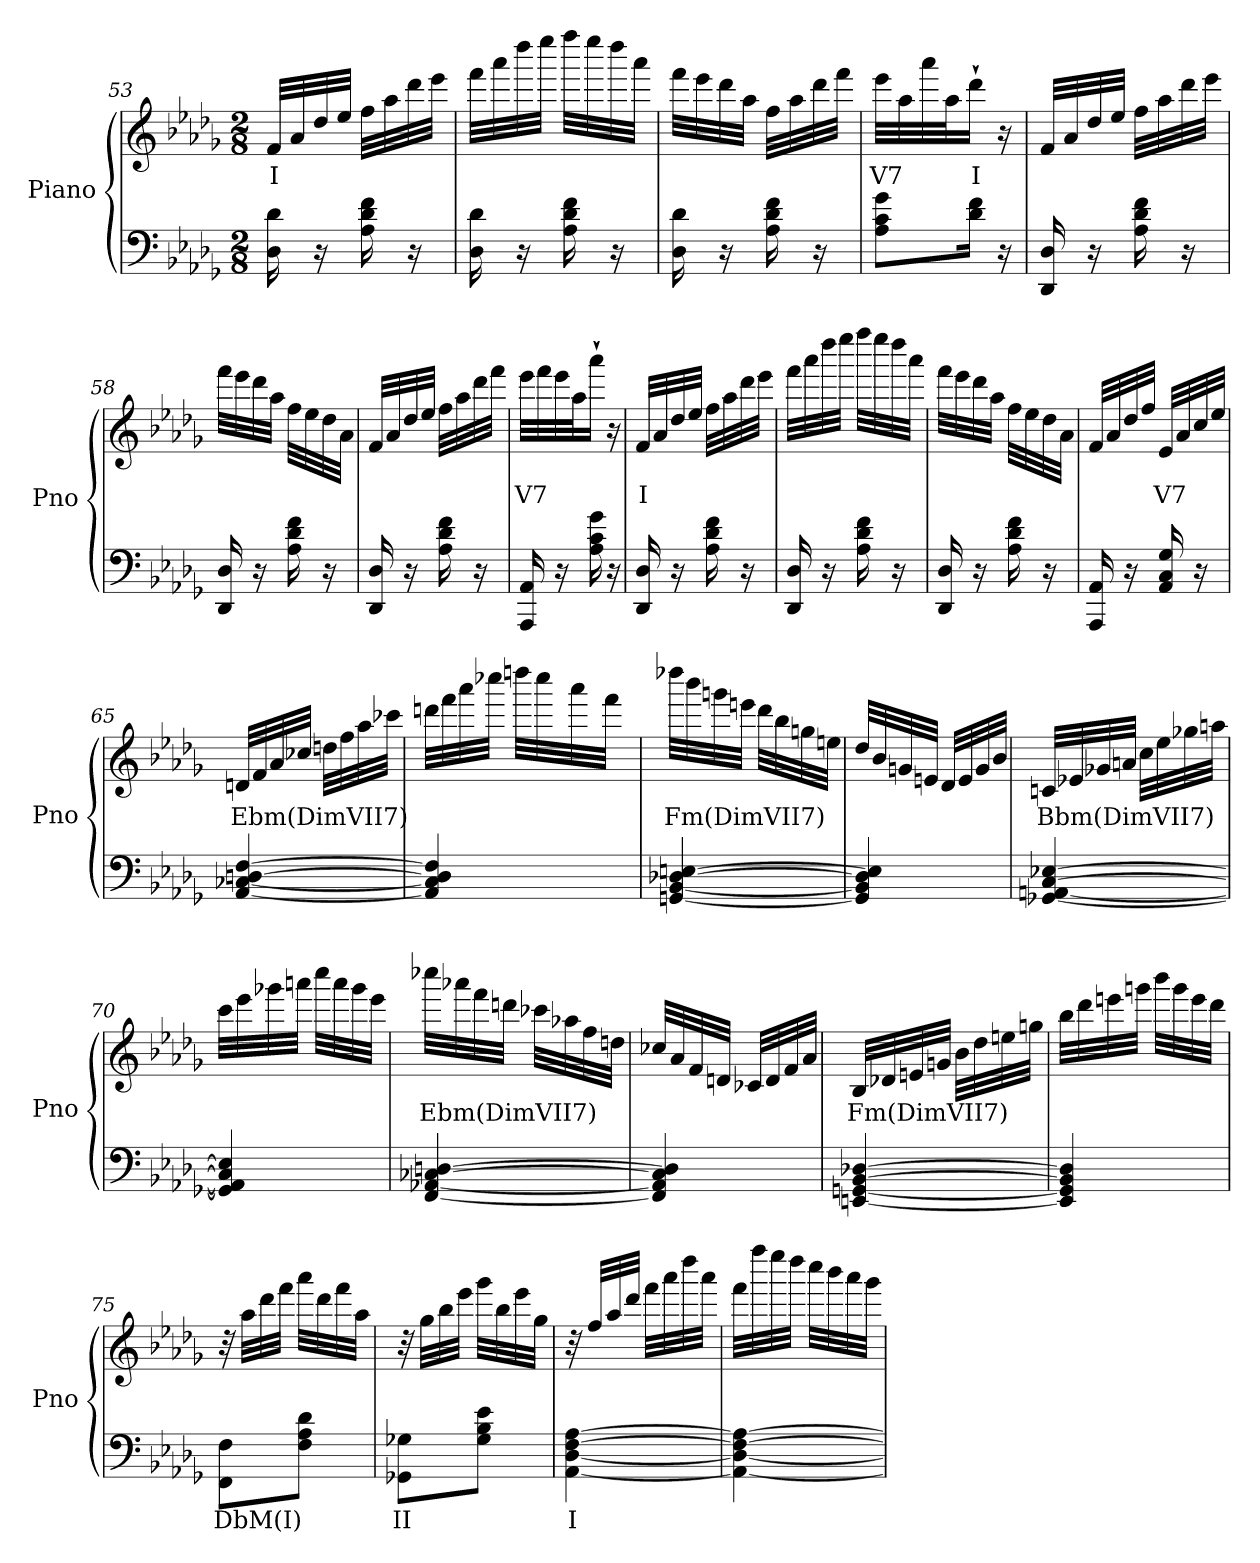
**kern	**text	**kern	**text
*part1	*part1	*part1	*part1
*staff2	*staff2	*staff1	*staff1
*I"Piano	*	*	*
*I'Pno	*	*	*
!!LO:LB:g=z
*clefF4	*	*clefG2	*
*k[b-e-a-d-g-]	*	*k[b-e-a-d-g-]	*
*D-:	*	*D-:	*
*M2/8	*	*M2/8	*
=53	=53	=53	=53
!	!	!	!LO:LY:b
16D-\ 16d-\	.	32f/LLL	I
.	.	32a-/	.
16r	.	32dd-/	.
.	.	32ee-/JJJ	.
16A-\ 16d-\ 16f\	.	32ff\LLL	.
.	.	32aa-\	.
16r	.	32ddd-\	.
.	.	32eee-\JJJ	.
=54	=54	=54	=54
16D-\ 16d-\	.	32fff\LLL	.
.	.	32aaa-\	.
16r	.	32dddd-\	.
.	.	32eeee-\JJJ	.
16A-\ 16d-\ 16f\	.	32ffff\LLL	.
.	.	32eeee-\	.
16r	.	32dddd-\	.
.	.	32aaa-\JJJ	.
=55	=55	=55	=55
16D-\ 16d-\	.	32fff\LLL	.
.	.	32eee-\	.
16r	.	32ddd-\	.
.	.	32aa-\JJJ	.
16A-\ 16d-\ 16f\	.	32ff\LLL	.
.	.	32aa-\	.
16r	.	32ddd-\	.
.	.	32fff\JJJ	.
=56	=56	=56	=56
!	!	!	!LO:LY:b
8A-\ 8c\ 8g-\L	.	32eee-\LLL	V7
.	.	32aa-\	.
.	.	32aaa-\	.
.	.	32aa-\J	.
!	!	!	!LO:LY:b
16d-\ 16f\Jk	.	16ddd-`\JJ	I
16r	.	16r	.
!!LO:LB:g=z
=57	=57	=57	=57
16DD-/ 16D-/	.	32f/LLL	.
.	.	32a-/	.
16r	.	32dd-/	.
.	.	32ee-/JJJ	.
16A-\ 16d-\ 16f\	.	32ff\LLL	.
.	.	32aa-\	.
16r	.	32ddd-\	.
.	.	32eee-\JJJ	.
=58	=58	=58	=58
16DD-/ 16D-/	.	32fff\LLL	.
.	.	32eee-\	.
16r	.	32ddd-\	.
.	.	32aa-\JJJ	.
16A-\ 16d-\ 16f\	.	32ff\LLL	.
.	.	32ee-\	.
16r	.	32dd-\	.
.	.	32a-\JJJ	.
=59	=59	=59	=59
16DD-/ 16D-/	.	32f/LLL	.
.	.	32a-/	.
16r	.	32dd-/	.
.	.	32ee-/JJJ	.
16A-\ 16d-\ 16f\	.	32ff\LLL	.
.	.	32aa-\	.
16r	.	32ddd-\	.
.	.	32fff\JJJ	.
=60	=60	=60	=60
!	!	!	!LO:LY:b
16AAA-/ 16AA-/	.	32eee-\LLL	V7
.	.	32fff\	.
16r	.	32eee-\	.
.	.	32aa-\J	.
16A-\ 16c\ 16g-\	.	16aaa-`\JJ	.
16r	.	16r	.
!!LO:LB:g=z
=61	=61	=61	=61
!	!	!	!LO:LY:b
16DD-/ 16D-/	.	32f/LLL	I
.	.	32a-/	.
16r	.	32dd-/	.
.	.	32ee-/JJJ	.
16A-\ 16d-\ 16f\	.	32ff\LLL	.
.	.	32aa-\	.
16r	.	32ddd-\	.
.	.	32eee-\JJJ	.
=62	=62	=62	=62
16DD-/ 16D-/	.	32fff\LLL	.
.	.	32aaa-\	.
16r	.	32dddd-\	.
.	.	32eeee-\JJJ	.
16A-\ 16d-\ 16f\	.	32ffff\LLL	.
.	.	32eeee-\	.
16r	.	32dddd-\	.
.	.	32aaa-\JJJ	.
=63	=63	=63	=63
16DD-/ 16D-/	.	32fff\LLL	.
.	.	32eee-\	.
16r	.	32ddd-\	.
.	.	32aa-\JJJ	.
16A-\ 16d-\ 16f\	.	32ff\LLL	.
.	.	32ee-\	.
16r	.	32dd-\	.
.	.	32a-\JJJ	.
=64	=64	=64	=64
16AAA-/ 16AA-/	.	32f/LLL	.
.	.	32a-/	.
16r	.	32dd-/	.
.	.	32ff/JJJ	.
!	!	!	!LO:LY:b
16AA-/ 16C/ 16G-/	.	32e-/LLL	V7
.	.	32a-/	.
16r	.	32cc/	.
.	.	32ee-/JJJ	.
!!LO:LB:g=z
=65	=65	=65	=65
!	!	!	!LO:LY:b
[4AA-/ [4C-X/ [4Dn/ [4F/	.	32dn/LLL	Ebm(DimVII7)
.	.	32f/	.
.	.	32a-/	.
.	.	32cc-X/JJJ	.
.	.	32ddn\LLL	.
.	.	32ff\	.
.	.	32aa-\	.
.	.	32ccc-X\JJJ	.
=66	=66	=66	=66
4AA-/] 4C-/] 4D/] 4F/]	.	32dddn\LLL	.
.	.	32fff\	.
.	.	32aaa-\	.
.	.	32cccc-X\JJJ	.
.	.	32ddddn\LLL	.
.	.	32cccc-\	.
.	.	32aaa-\	.
.	.	32fff\JJJ	.
=67	=67	=67	=67
!	!	!	!LO:LY:b
[4GGn/ [4BB-/ [4D-X/ [4En/	.	32dddd-X\LLL	Fm(DimVII7)
.	.	32bbb-\	.
.	.	32gggn\	.
.	.	32eeen\JJJ	.
.	.	32ddd-\LLL	.
.	.	32bb-\	.
.	.	32ggn\	.
.	.	32een\JJJ	.
=68	=68	=68	=68
4GG/] 4BB-/] 4D-/] 4E/]	.	32dd-/LLL	.
.	.	32b-/	.
.	.	32gn/	.
.	.	32en/JJJ	.
.	.	32d-/LLL	.
.	.	32e/	.
.	.	32g/	.
.	.	32b-/JJJ	.
!!LO:PB:g=z
=69	=69	=69	=69
!	!	!	!LO:LY:b
[4GG-X/ [4AAn/ [4C/ [4E-X/	.	32cn/LLL	Bbm(DimVII7)
.	.	32e-X/	.
.	.	32g-X/	.
.	.	32an/JJJ	.
.	.	32cc\LLL	.
.	.	32ee-\	.
.	.	32gg-X\	.
.	.	32aan\JJJ	.
=70	=70	=70	=70
4GG-/] 4AA/] 4C/] 4E-/]	.	32ccc\LLL	.
.	.	32eee-\	.
.	.	32ggg-X\	.
.	.	32aaan\JJJ	.
.	.	32cccc\LLL	.
.	.	32aaa\	.
.	.	32ggg-\	.
.	.	32eee-\JJJ	.
=71	=71	=71	=71
!	!	!	!LO:LY:b
[4FF/ [4AA-X/ [4C-X/ [4Dn/	.	32cccc-X\LLL	Ebm(DimVII7)
.	.	32aaa-X\	.
.	.	32fff\	.
.	.	32dddn\JJJ	.
.	.	32ccc-X\LLL	.
.	.	32aa-X\	.
.	.	32ff\	.
.	.	32ddn\JJJ	.
=72	=72	=72	=72
4FF/] 4AA-/] 4C-/] 4D/]	.	32cc-X/LLL	.
.	.	32a-/	.
.	.	32f/	.
.	.	32dn/JJJ	.
.	.	32c-X/LLL	.
.	.	32d/	.
.	.	32f/	.
.	.	32a-/JJJ	.
!!LO:LB:g=z
=73	=73	=73	=73
!	!	!	!LO:LY:b
[4EEn/ [4GGn/ [4BB-/ [4D-X/	.	32B-/LLL	Fm(DimVII7)
.	.	32d-X/	.
.	.	32en/	.
.	.	32gn/JJJ	.
.	.	32b-\LLL	.
.	.	32dd-\	.
.	.	32een\	.
.	.	32ggn\JJJ	.
=74	=74	=74	=74
4EE/] 4GG/] 4BB-/] 4D-/]	.	32bb-\LLL	.
.	.	32ddd-\	.
.	.	32eeen\	.
.	.	32gggn\JJJ	.
.	.	32bbb-\LLL	.
.	.	32ggg\	.
.	.	32eee\	.
.	.	32ddd-\JJJ	.
=75	=75	=75	=75
!	!LO:LY:b	!	!
8FF\ 8F\L	DbM(I)	32r	.
.	.	32aa-\LLL	.
.	.	32ddd-\	.
.	.	32fff\JJJ	.
8F\ 8A-\ 8d-\J	.	32aaa-\LLL	.
.	.	32ddd-\	.
.	.	32fff\	.
.	.	32aa-\JJJ	.
=76	=76	=76	=76
!	!LO:LY:b	!	!
8GG-X\ 8G-X\L	II	32r	.
.	.	32gg-\LLL	.
.	.	32bb-\	.
.	.	32eee-\JJJ	.
8G-\ 8B-\ 8e-\J	.	32ggg-\LLL	.
.	.	32bb-\	.
.	.	32eee-\	.
.	.	32gg-\JJJ	.
!!LO:LB:g=z
=77	=77	=77	=77
!	!LO:LY:b	!	!
[4AA-\ [4D-\ [4F\ [4A-\	I	32r	.
.	.	32ff/LLL	.
.	.	32aa-/	.
.	.	32ddd-/JJJ	.
.	.	32fff\LLL	.
.	.	32aaa-\	.
.	.	32dddd-\	.
.	.	32aaa-\JJJ	.
=78	=78	=78	=78
4AA-\_ 4D-\_ 4F\_ 4A-\_	.	32fff\LLL	.
.	.	32ffff\	.
.	.	32eeee-\	.
.	.	32dddd-\JJJ	.
.	.	32cccc\LLL	.
.	.	32bbb-\	.
.	.	32aaa-\	.
.	.	32ggg-\JJJ	.
=	=	=	=
*-	*-	*-	*-
